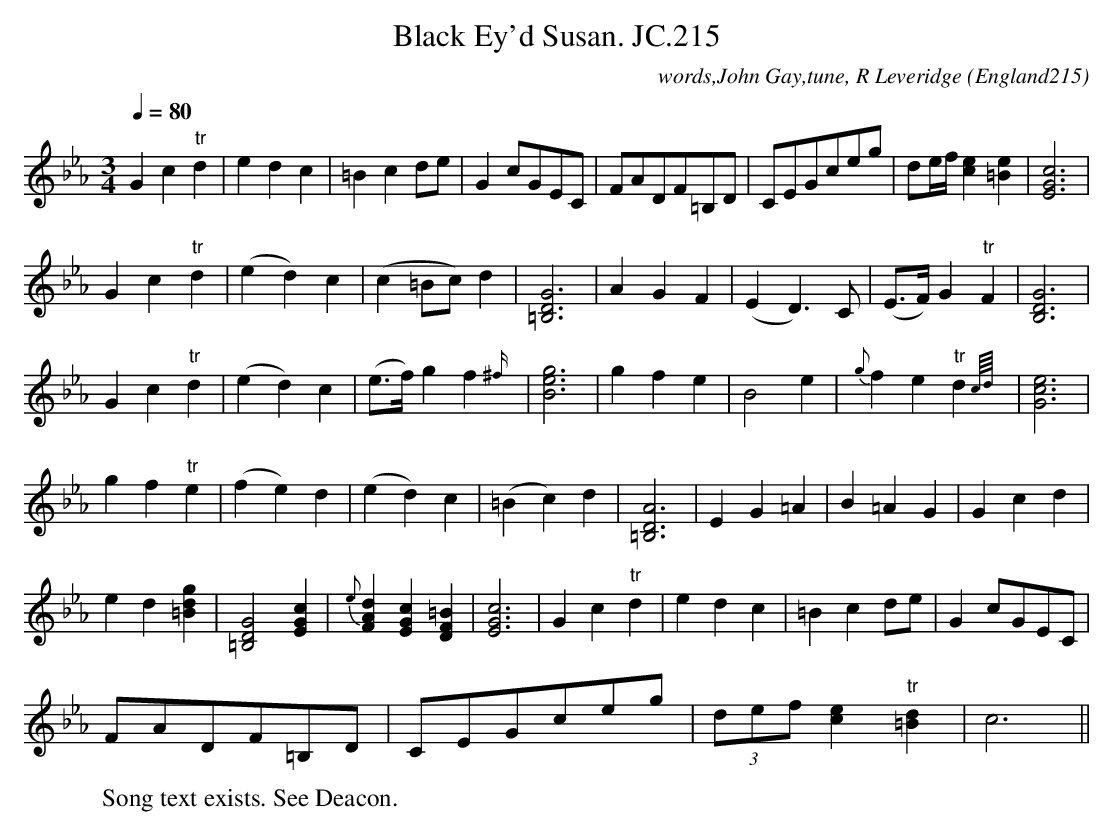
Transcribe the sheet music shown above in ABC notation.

X:1
T:Black Ey'd Susan. JC.215
M:3/4
L:1/4
Q:80
C:words,John Gay,tune, R Leveridge
O:England215
K:Eb
Gc"tr"d|edc|=Bcd/e/|Gc/G/E/C/|F/A/D/F/=B,/D/|C/E/G/c/e/g/|\
d/e/4f/4[ce][=Be]|[E3G3c3]|!
Gc"tr"d|(ed)c|(c=B/c/)d|[=B,3D3G3]|AGF|(ED3/2)C/|
(E3/4F/4)G"tr"F|[B,3D3G3]|!
Gc"tr"d|(ed)c|(e3/4f/4)gf{^f/}|[B3e3g3]|gfe|B2e|
{g}fe"tr"d{c/4d/4}|[G3c3e3]|!
gf"tr"e|(fe)d|(ed)c|(=Bc)d|[=B,3D3A3]|EG=A|
B=AG|Gcd|!
ed[=Bdg]|[=B,2D2G2][EGc]|{e}[FAd][EGc][DF=B]|[E3G3c3]|
Gc"tr"d|edc|=Bcd/e/|Gc/G/E/C/|!
F/A/D/F/=B,/D/|C/E/G/c/e/g/|(3d/e/f/[ce]"tr"[=Bd]|c3||
W:Song text exists. See Deacon.
